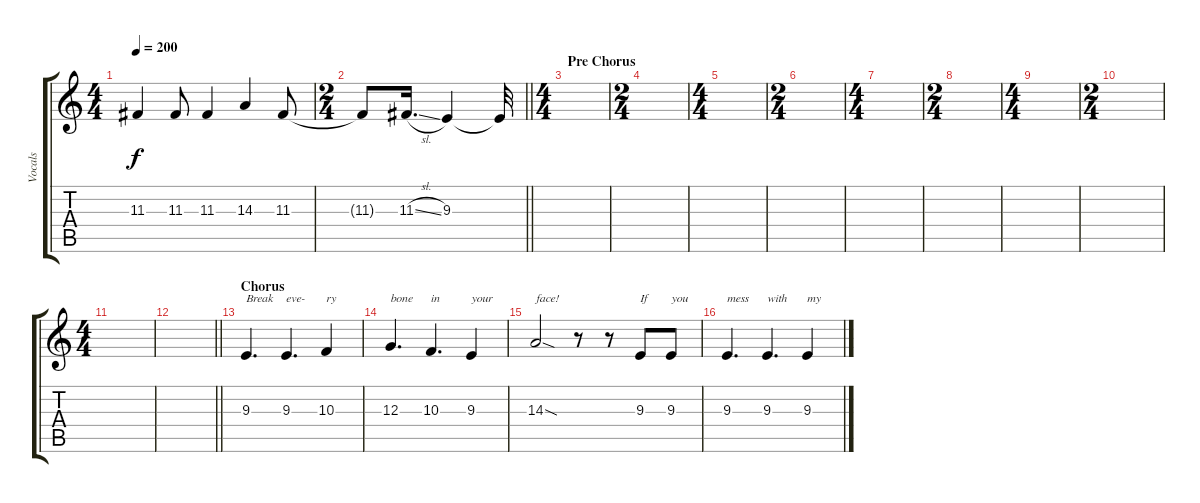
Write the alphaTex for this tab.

\track ("Vocals" "Vocals") {instrument lead2sawtooth}
\staff {score tabs}
\tuning (E4 B3 G3 D3 A2 E2) {hide}
\ts (4 4)
\tempo 200
\clef g2
\ks c
11.3.4{dy f} 11.3.8 11.3.4 14.3.4 11.3.8 |
\ts (2 4)
\barLineRight lightlight
11.3{t}.8 11.3{sl}.16{d} 9.3.4 9.3{t}.32 |
\ts (4 4)
\section ("" "Pre Chorus")
|
\ts (2 4)
|
\ts (4 4)
|
\ts (2 4)
|
\ts (4 4)
|
\ts (2 4)
|
\ts (4 4)
|
\ts (2 4)
|
\ts (4 4)
|
\barLineRight lightlight
|
\section ("" "Chorus")
9.3.4{d txt "Break"} 9.3.4{d txt "eve-"} 10.3.4{txt "ry"} |
12.3.4{d txt "bone"} 10.3.4{d txt "in"} 9.3.4{txt "your"} |
14.3{sod}.2{txt "face!"} r.8 r.8 9.3.8{txt "If"} 9.3.8{txt "you"} |
9.3.4{d txt "mess"} 9.3.4{d txt "with"} 9.3.4{txt "my"}
